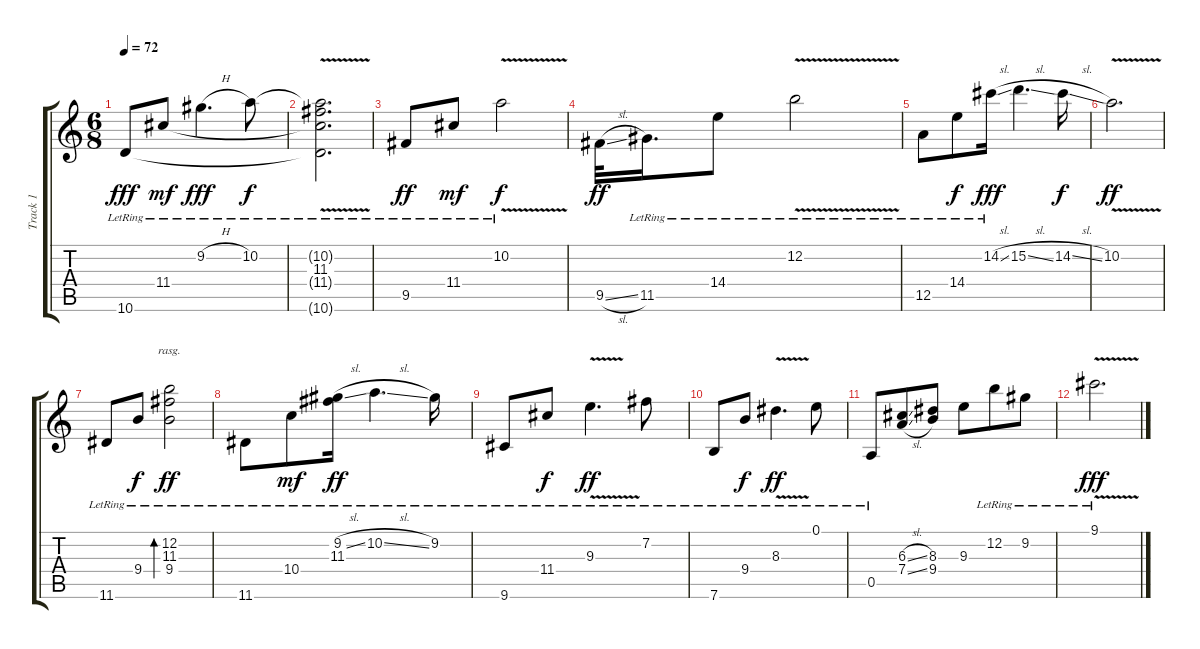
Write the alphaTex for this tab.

\track ("Track 1" "Track 1") {instrument electricguitarjazz}
\staff {score tabs}
\tuning (E4 B3 G3 D3 A2 E2) {hide}
\ts (6 8)
\tempo 72
\clef g2
\ks c
10.6{lr}.8{dy fff} 11.4{lr}.8{dy mf} 9.2{h lr}.4{d dy fff} 10.2{lr}.8{dy f} |
(10.2{t} 11.3{v lr} 11.4{t} 10.6{t}).2{d} |
9.5{lr}.8{dy ff} 11.4{lr}.8{dy mf} 10.2{v lr}.2{dy f} |
9.5{sl}.32{dy ff} 11.5{lr}.16{d} 14.4{lr}.8 12.2{v lr}.2 |
12.5{lr}.8 14.4{lr}.8{dy f} 14.2{sl lr}.16{dy fff} 15.2{sl}.4{d} 14.2{sl}.16{dy f} |
10.2{v}.2{d dy ff} |
11.6{lr}.8 9.4{lr}.8{dy f} (12.2{lr} 11.3{lr} 9.4{lr}).2{bd 240 rasg ii dy ff} |
11.6{lr}.8 10.4{lr}.8{dy mf} (9.2{sl lr} 11.3{lr}).16{dy ff} 10.2{sl lr}.4{d} 9.2{lr}.16 |
9.6{lr}.8 11.4{lr}.8{dy f} 9.3{v lr}.4{d dy ff} 7.2{lr}.8 |
7.6{lr}.8 9.4{lr}.8{dy f} 8.3{v lr}.4{d dy ff} 0.1{lr}.8 |
0.5{lr}.8 (6.3{sl} 7.4{sl}).8 (8.3 9.4).8 9.3.8 12.2{lr}.8 9.2{lr}.8 |
9.1{v lr}.2{d dy fff}
